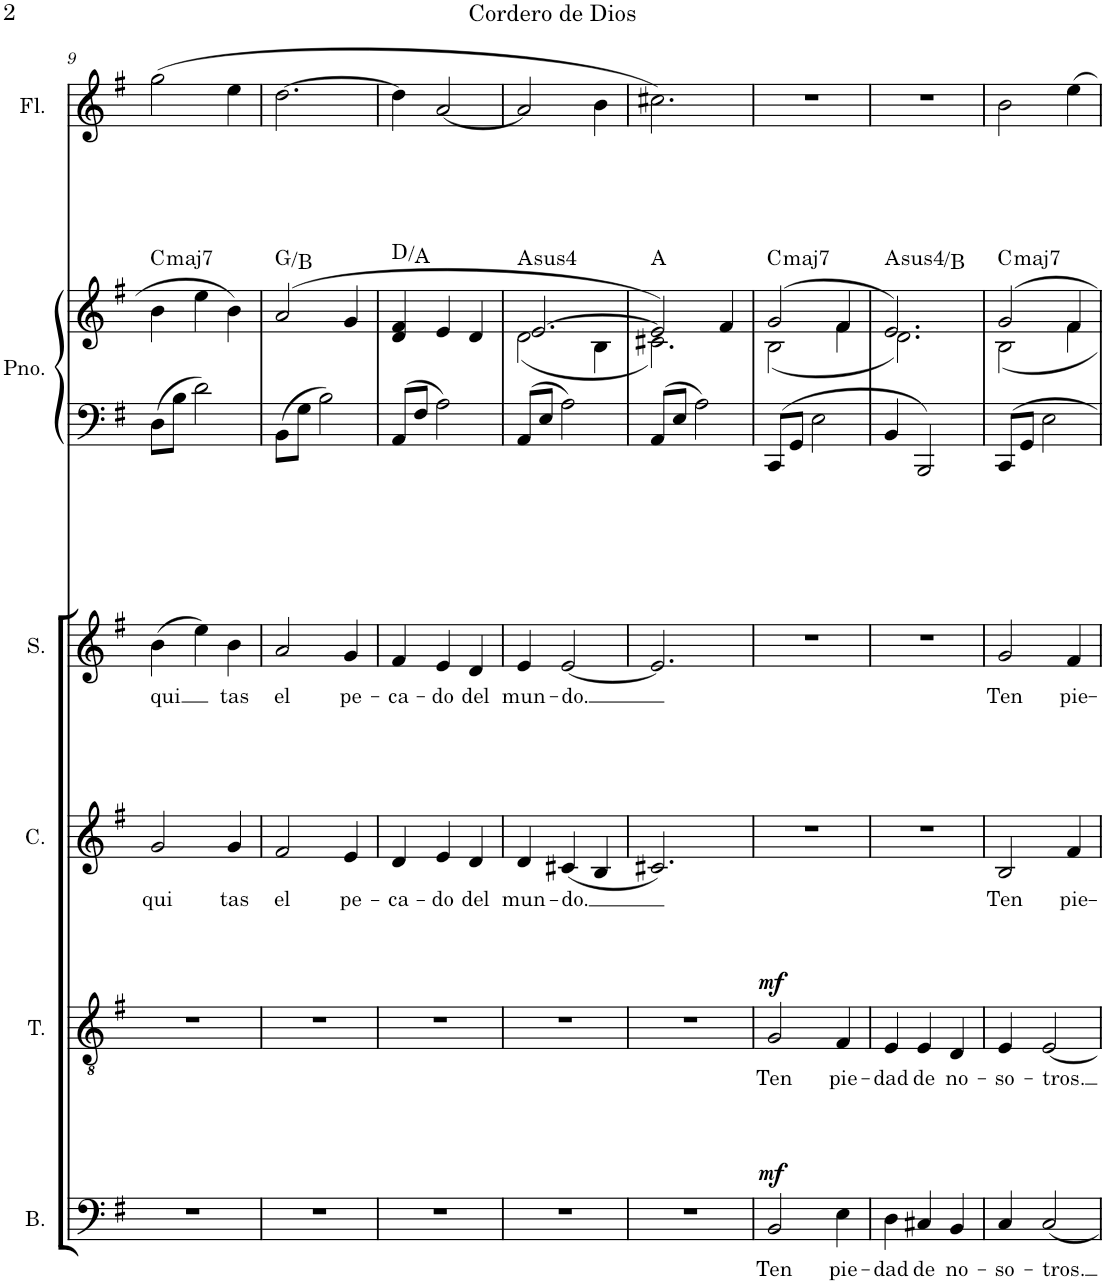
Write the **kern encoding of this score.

**kern	**text	**dynam	**kern	**text	**dynam	**kern	**text	**kern	**text	**kern	**kern	**harte	**kern
*part6	*part6	*part6	*part5	*part5	*part5	*part4	*part4	*part3	*part3	*part2	*part2	*part2	*part1
*staff7	*staff7	*staff7	*staff6	*staff6	*staff6	*staff5	*staff5	*staff4	*staff4	*staff3	*staff2	*	*staff1
*I"Bajo	*	*	*I"Tenor	*	*	*I"Contralto	*	*I"Soprano	*	*I"Piano	*	*	*I"Flauta
*I'B.	*	*	*I'T.	*	*	*I'C.	*	*I'S.	*	*I'Pno.	*	*	*I'Fl.
!!LO:PB:g=z
*clefF4	*	*	*clefGv2	*	*	*clefG2	*	*clefG2	*	*clefF4	*clefG2	*	*clefG2
*k[f#]	*	*	*k[f#]	*	*	*k[f#]	*	*k[f#]	*	*k[f#]	*k[f#]	*	*k[f#]
*M3/4	*	*	*M3/4	*	*	*M3/4	*	*M3/4	*	*M3/4	*M3/4	*	*M3/4
=9	=9	=9	=9	=9	=9	=9	=9	=9	=9	=9	=9	=9	=9
!	!	!	!	!	!	!	!LO:LY:b	!	!LO:LY:b	!	!	!LO:H:kt=maj7	!
2.r	.	.	2.r	.	.	2g/	qui	(4b\	qui	8D\L	4b\	C:maj7	(2gg\
.	.	.	.	.	.	.	.	.	.	8B\J	.	.	.
.	.	.	.	.	.	.	.	4ee\)	.	2d\	4ee\	.	.
!	!	!	!	!	!	!	!LO:LY:b	!	!LO:LY:b	!	!	!	!
.	.	.	.	.	.	4g/	tas	4b\	tas	.	4b\	.	4ee\
=10	=10	=10	=10	=10	=10	=10	=10	=10	=10	=10	=10	=10	=10
!	!	!	!	!	!	!	!LO:LY:b	!	!LO:LY:b	!	!	!	!
2.r	.	.	2.r	.	.	2f#/	el	2a/	el	8BB\L	(2a/	G:maj/3	[2.dd\
.	.	.	.	.	.	.	.	.	.	8G\J	.	.	.
.	.	.	.	.	.	.	.	.	.	2B\	.	.	.
!	!	!	!	!	!	!	!LO:LY:b	!	!LO:LY:b	!	!	!	!
.	.	.	.	.	.	4e/	pe-	4g/	pe-	.	4g/	.	.
=11	=11	=11	=11	=11	=11	=11	=11	=11	=11	=11	=11	=11	=11
!	!	!	!	!	!	!	!LO:LY:b	!	!LO:LY:b	!	!	!	!
2.r	.	.	2.r	.	.	4d/	-ca-	4f#/	-ca-	8AA/L	4d/ 4f#/	D:maj/5	4dd\]
.	.	.	.	.	.	.	.	.	.	8F#/J	.	.	.
!	!	!	!	!	!	!	!LO:LY:b	!	!LO:LY:b	!	!	!	!
.	.	.	.	.	.	4e/	-do	4e/	-do	2A\	4e/	.	[2a/
!	!	!	!	!	!	!	!LO:LY:b	!	!LO:LY:b	!	!	!	!
.	.	.	.	.	.	4d/	del	4d/	del	.	4d/	.	.
=12	=12	=12	=12	=12	=12	=12	=12	=12	=12	=12	=12	=12	=12
!	!	!	!	!	!	!	!LO:LY:b	!	!LO:LY:b	!	!	!LO:H:kt=4	!
*	*	*	*	*	*	*	*	*	*	*	*^	*	*
2.r	.	.	2.r	.	.	4d/	mun-	4e/	mun-	8AA/L	[2.e/	(2d\	A:sus4	2a/]
.	.	.	.	.	.	.	.	.	.	8E/J	.	.	.	.
!	!	!	!	!	!	!	!LO:LY:b	!	!LO:LY:b	!	!	!	!	!
.	.	.	.	.	.	(4c#X/	-do.	[2e/	-do.	2A\	.	.	.	.
.	.	.	.	.	.	4B/	.	.	.	.	.	4B\	.	4b\
=13	=13	=13	=13	=13	=13	=13	=13	=13	=13	=13	=13	=13	=13	=13
2.r	.	.	2.r	.	.	2.c#X/)	.	2.e/]	.	8AA/L	2e/])	2.c#X\)	A:maj	2.cc#X\)
.	.	.	.	.	.	.	.	.	.	8E/J	.	.	.	.
.	.	.	.	.	.	.	.	.	.	2A\	.	.	.	.
.	.	.	.	.	.	.	.	.	.	.	4f#/	.	.	.
=14	=14	=14	=14	=14	=14	=14	=14	=14	=14	=14	=14	=14	=14	=14
!	!LO:LY:b	!LO:DY:a	!	!LO:LY:b	!LO:DY:a	!	!	!	!	!	!	!	!LO:H:kt=maj7	!
2BB/	-Ten	mf	2G/	-Ten	mf	2.r	.	2.r	.	8CC/L	(2g/	(2B\	C:maj7	2.r
.	.	.	.	.	.	.	.	.	.	8GG/J	.	.	.	.
.	.	.	.	.	.	.	.	.	.	2E\	.	.	.	.
!	!LO:LY:b	!	!	!LO:LY:b	!	!	!	!	!	!	!	!	!	!
4E\	pie-	.	4F#/	pie-	.	.	.	.	.	.	4f#/	4f#\	.	.
=15	=15	=15	=15	=15	=15	=15	=15	=15	=15	=15	=15	=15	=15	=15
!	!LO:LY:b	!	!	!LO:LY:b	!	!	!	!	!	!	!	!	!LO:H:kt=4	!
4D\	-dad	.	4E/	-dad	.	2.r	.	2.r	.	4BB/	2.e/)	2.d\)	A:sus4/2	2.r
!	!LO:LY:b	!	!	!LO:LY:b	!	!	!	!	!	!	!	!	!	!
4C#X/	de	.	4E/	de	.	.	.	.	.	2BBB/	.	.	.	.
!	!LO:LY:b	!	!	!LO:LY:b	!	!	!	!	!	!	!	!	!	!
4BB/	no-	.	4D/	no-	.	.	.	.	.	.	.	.	.	.
=16	=16	=16	=16	=16	=16	=16	=16	=16	=16	=16	=16	=16	=16	=16
!	!LO:LY:b	!	!	!LO:LY:b	!	!	!LO:LY:b	!	!LO:LY:b	!	!	!	!LO:H:kt=maj7	!
4C/	-so-	.	4E/	-so-	.	2B/	Ten	2g/	Ten	8CC/L	2g/	2B\	C:maj7	2b\
.	.	.	.	.	.	.	.	.	.	8GG/J	.	.	.	.
!	!LO:LY:b	!	!	!LO:LY:b	!	!	!	!	!	!	!	!	!	!
2C/	-tros.	.	[2E/	-tros.	.	.	.	.	.	2E\	.	.	.	.
!	!	!	!	!	!	!	!LO:LY:b	!	!LO:LY:b	!	!	!	!	!
.	.	.	.	.	.	4f#/	pie-	4f#/	pie-	.	4f#/	4f#\	.	4ee\
*	*	*	*	*	*	*	*	*	*	*	*v	*v	*	*
=	=	=	=	=	=	=	=	=	=	=	=	=	=
*-	*-	*-	*-	*-	*-	*-	*-	*-	*-	*-	*-	*-	*-
